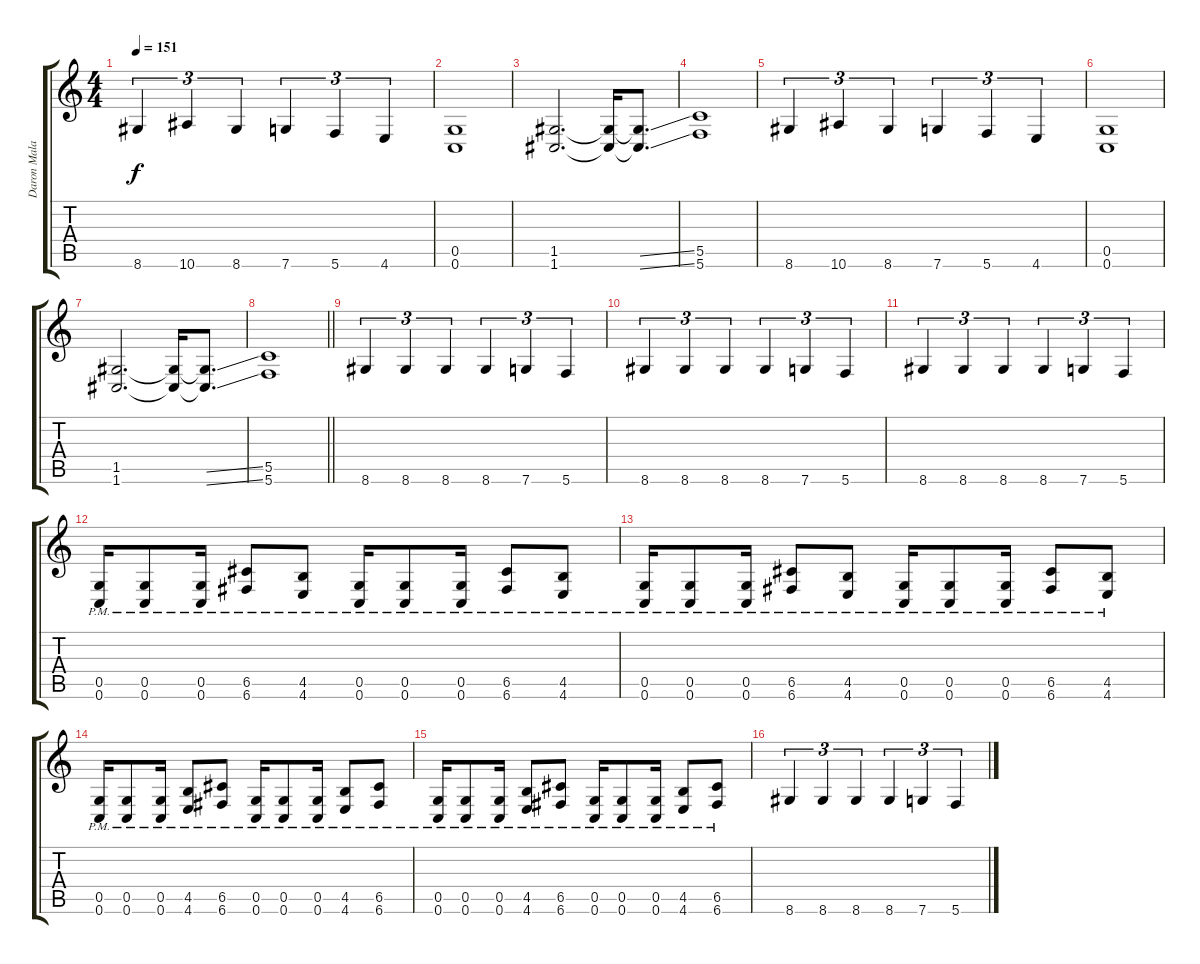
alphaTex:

\track ("Daron Malakian" "Daron Mala") {instrument distortionguitar}
\staff {score tabs}
\tuning (D4 A3 F3 C3 G2 C2) {hide}
\ts (4 4)
\tempo 151
\clef g2
\ks c
8.6.4{tu (3 2) dy f} 10.6.4{tu (3 2)} 8.6.4{tu (3 2)} 7.6.4{tu (3 2)} 5.6.4{tu (3 2)} 4.6.4{tu (3 2)} |
(0.5 0.6).1 |
(1.5 1.6).2{d} (1.5{t} 1.6{t}).16 (1.5{ss t} 1.6{ss t}).8{d} |
(5.5 5.6).1 |
8.6.4{tu (3 2)} 10.6.4{tu (3 2)} 8.6.4{tu (3 2)} 7.6.4{tu (3 2)} 5.6.4{tu (3 2)} 4.6.4{tu (3 2)} |
(0.5 0.6).1 |
(1.5 1.6).2{d} (1.5{t} 1.6{t}).16 (1.5{ss t} 1.6{ss t}).8{d} |
\barLineRight lightlight
(5.5 5.6).1 |
8.6.4{tu (3 2)} 8.6.4{tu (3 2)} 8.6.4{tu (3 2)} 8.6.4{tu (3 2)} 7.6.4{tu (3 2)} 5.6.4{tu (3 2)} |
8.6.4{tu (3 2)} 8.6.4{tu (3 2)} 8.6.4{tu (3 2)} 8.6.4{tu (3 2)} 7.6.4{tu (3 2)} 5.6.4{tu (3 2)} |
8.6.4{tu (3 2)} 8.6.4{tu (3 2)} 8.6.4{tu (3 2)} 8.6.4{tu (3 2)} 7.6.4{tu (3 2)} 5.6.4{tu (3 2)} |
(0.5{pm} 0.6{pm}).16 (0.5{pm} 0.6{pm}).8 (0.5{pm} 0.6{pm}).16 (6.5{pm} 6.6{pm}).8 (4.5{pm} 4.6{pm}).8 (0.5{pm} 0.6{pm}).16 (0.5{pm} 0.6{pm}).8 (0.5{pm} 0.6{pm}).16 (6.5{pm} 6.6{pm}).8 (4.5{pm} 4.6{pm}).8 |
(0.5{pm} 0.6{pm}).16 (0.5{pm} 0.6{pm}).8 (0.5{pm} 0.6{pm}).16 (6.5{pm} 6.6{pm}).8 (4.5{pm} 4.6{pm}).8 (0.5{pm} 0.6{pm}).16 (0.5{pm} 0.6{pm}).8 (0.5{pm} 0.6{pm}).16 (6.5{pm} 6.6{pm}).8 (4.5{pm} 4.6{pm}).8 |
(0.5{pm} 0.6{pm}).16 (0.5{pm} 0.6{pm}).8 (0.5{pm} 0.6{pm}).16 (4.5{pm} 4.6{pm}).8 (6.5{pm} 6.6{pm}).8 (0.5{pm} 0.6{pm}).16 (0.5{pm} 0.6{pm}).8 (0.5{pm} 0.6{pm}).16 (4.5{pm} 4.6{pm}).8 (6.5{pm} 6.6{pm}).8 |
(0.5{pm} 0.6{pm}).16 (0.5{pm} 0.6{pm}).8 (0.5{pm} 0.6{pm}).16 (4.5{pm} 4.6{pm}).8 (6.5{pm} 6.6{pm}).8 (0.5{pm} 0.6{pm}).16 (0.5{pm} 0.6{pm}).8 (0.5{pm} 0.6{pm}).16 (4.5{pm} 4.6{pm}).8 (6.5{pm} 6.6{pm}).8 |
8.6.4{tu (3 2)} 8.6.4{tu (3 2)} 8.6.4{tu (3 2)} 8.6.4{tu (3 2)} 7.6.4{tu (3 2)} 5.6.4{tu (3 2)}
